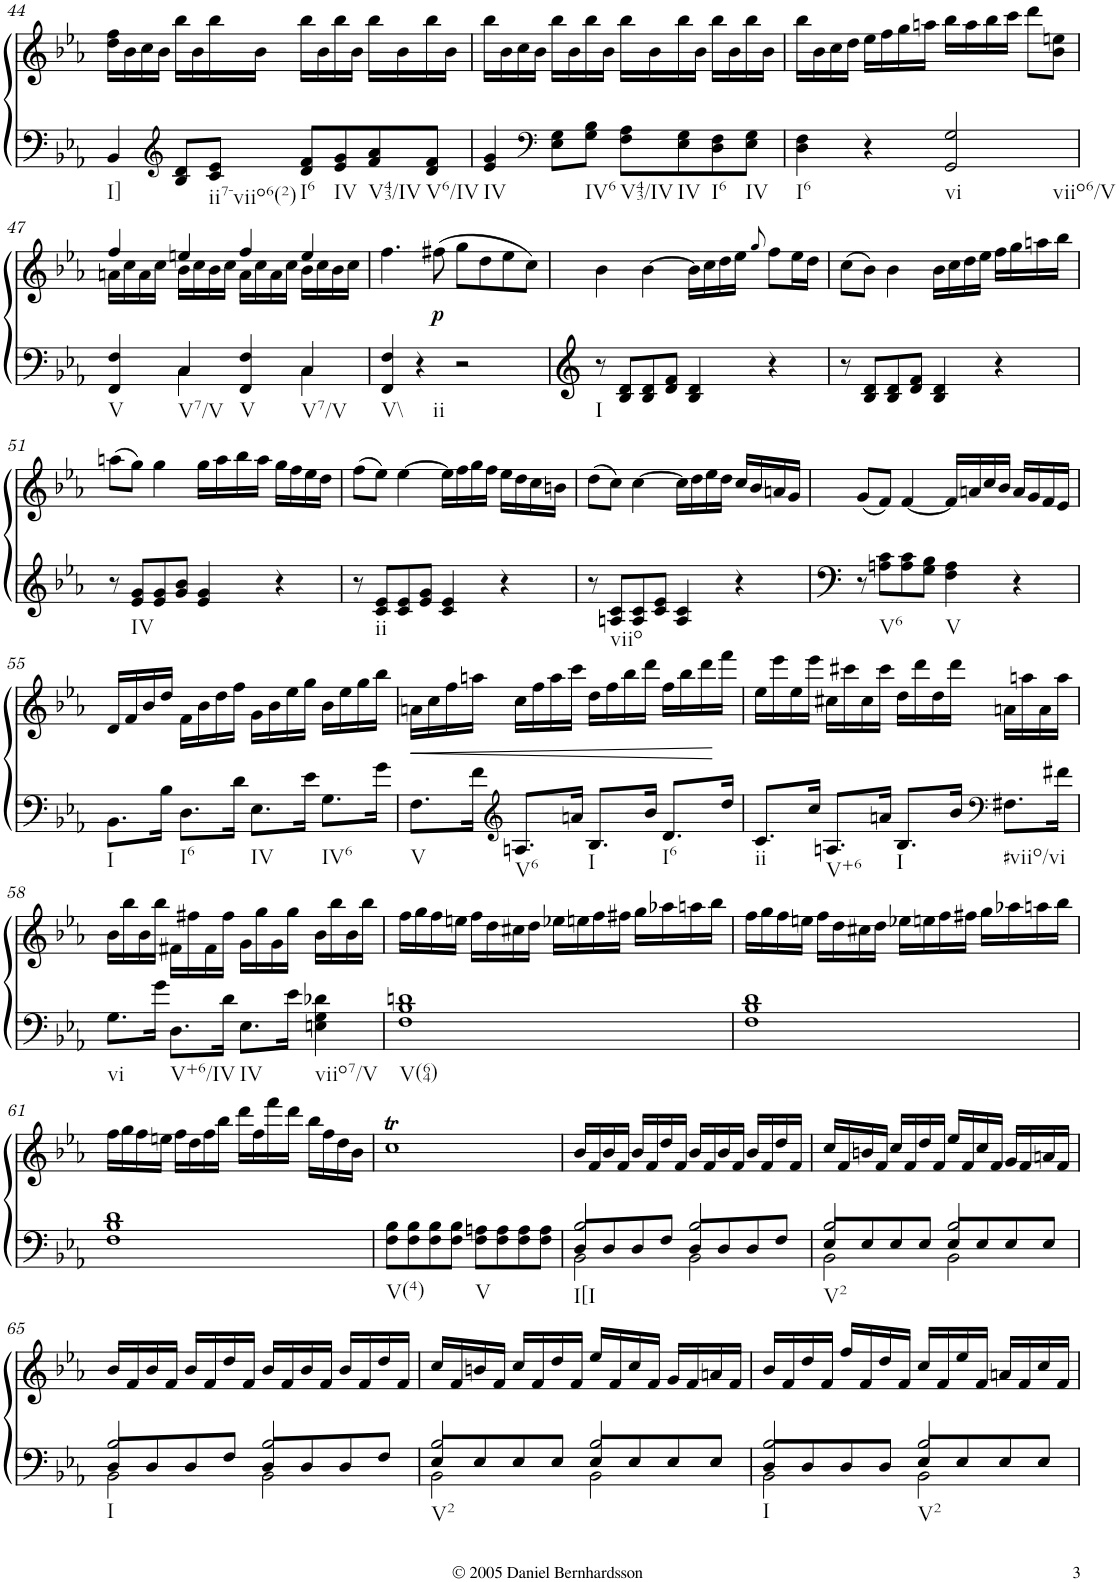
**kern	**kern	**dynam
*part1	*part1	*part1
*staff2	*staff1	*staff1/2
*I"Piano	*	*
*I'Pno.	*	*
!!LO:PB:g=z
*clefF4	*clefG2	*
*k[b-e-a-]	*k[b-e-a-]	*
*E-:	*E-:	*
*M4/4	*M4/4	*
*met(c)	*met(c)	*
=44	=44	=44
!LO:TX:b:t=I]	!	!
4BB-/	16dd\ 16ff\LL	.
.	16b-\	.
.	16cc\	.
.	16b-\JJ	.
*clefG2	*	*
8B-/ 8d/L	16bb-\LL	.
.	16b-\	.
!LO:TX:b:t=ii7-viio6(2)	!	!
8c/ 8e-/J	16bb-\	.
.	16b-\JJ	.
!LO:TX:b:t=I6	!	!
8d/ 8f/L	16bb-\LL	.
.	16b-\	.
!LO:TX:b:t=IV	!	!
8e-/ 8g/	16bb-\	.
.	16b-\JJ	.
!LO:TX:b:t=V43/IV	!	!
8f/ 8a-/	16bb-\LL	.
.	16b-\	.
!LO:TX:b:t=V6/IV	!	!
8d/ 8f/J	16bb-\	.
.	16b-\JJ	.
=45	=45	=45
!LO:TX:b:t=IV	!	!
4e-/ 4g/	16bb-\LL	.
.	16b-\	.
.	16cc\	.
.	16b-\JJ	.
*clefF4	*	*
8E-\ 8G\L	16bb-\LL	.
.	16b-\	.
!LO:TX:b:t=IV6	!	!
8G\ 8B-\J	16bb-\	.
.	16b-\JJ	.
!LO:TX:b:t=V43/IV	!	!
8F\ 8A-\L	16bb-\LL	.
.	16b-\	.
!LO:TX:b:t=IV	!	!
8E-\ 8G\	16bb-\	.
.	16b-\JJ	.
!LO:TX:b:t=I6	!	!
8D\ 8F\	16bb-\LL	.
.	16b-\	.
!LO:TX:b:t=IV	!	!
8E-\ 8G\J	16bb-\	.
.	16b-\JJ	.
=46	=46	=46
!LO:TX:b:t=I6	!	!
4D\ 4F\	16bb-\LL	.
.	16b-\	.
.	16cc\	.
.	16dd\JJ	.
4r	16ee-\LL	.
.	16ff\	.
.	16gg\	.
.	16aan\JJ	.
!LO:TX:b:t=vi	!	!
!LO:TX:b:t=viio6/V	!	!
2GG/ 2G/	16bb-\LL	.
.	16aa\	.
.	16bb-\	.
.	16ccc\JJ	.
.	8ddd\L	.
.	8b-\ 8een\J	.
!!LO:LB:g=z
=47	=47	=47
*^	*^	*
!LO:TX:b:t=V	!	!	!	!
4FF/ 4F/	4ryy	4ff/	16an\LL	.
.	.	.	16cc\	.
.	.	.	16a\	.
.	.	.	16cc\JJ	.
!LO:TX:b:t=V7/V	!	!	!	!
4C/	4C\	4een/	16b-\LL	.
.	.	.	16cc\	.
.	.	.	16b-\	.
.	.	.	16cc\JJ	.
!LO:TX:b:t=V	!	!	!	!
4FF/ 4F/	4ryy	4ff/	16a\LL	.
.	.	.	16cc\	.
.	.	.	16a\	.
.	.	.	16cc\JJ	.
!LO:TX:b:t=V7/V	!	!	!	!
4C/	4C\	4ee/	16b-\LL	.
.	.	.	16cc\	.
.	.	.	16b-\	.
.	.	.	16cc\JJ	.
*v	*v	*	*	*
=48	=48	=48	=48
!LO:TX:b:t=V\\	!	!	!
*	*v	*v	*
4FF/ 4F/	4.ff\	.
!LO:TX:b:t=ii	!	!
4r	.	.
!	!	!LO:DY:b
.	(8ff#X\	p
2r	8gg\L	.
.	8dd\	.
.	8ee-\	.
.	8cc\J)	.
=49	=49	=49
!LO:TX:b:t=I	!	!
8r	4b-\	.
8B-/ 8d/L	.	.
8B-/ 8d/	[>4b-\	.
8d/ 8f/J	.	.
4B-/ 4d/	16b-\LL]	.
.	16cc\	.
.	16dd\	.
.	16ee-\JJ	.
.	8qgg/	.
4r	8ff\L	.
.	16ee-\L	.
.	16dd\JJ	.
=50	=50	=50
8r	(8cc\L	.
8B-/ 8d/L	8b-\J)	.
8B-/ 8d/	4b-\	.
8d/ 8f/J	.	.
4B-/ 4d/	16b-\LL	.
.	16cc\	.
.	16dd\	.
.	16ee-\JJ	.
4r	16ff\LL	.
.	16gg\	.
.	16aan\	.
.	16bb-\JJ	.
!!LO:LB:g=z
=51	=51	=51
8r	(8aan\L	.
!LO:TX:b:t=IV	!	!
8e-/ 8g/L	8gg\J)	.
8e-/ 8g/	4gg\	.
8g/ 8b-/J	.	.
4e-/ 4g/	16gg\LL	.
.	16aa\	.
.	16bb-\	.
.	16aa\JJ	.
4r	16gg\LL	.
.	16ff\	.
.	16ee-\	.
.	16dd\JJ	.
=52	=52	=52
8r	(8ff\L	.
!LO:TX:b:t=ii	!	!
8c/ 8e-/L	8ee-\J)	.
8c/ 8e-/	[>4ee-\	.
8e-/ 8g/J	.	.
4c/ 4e-/	16ee-\LL]	.
.	16ff\	.
.	16gg\	.
.	16ff\JJ	.
4r	16ee-\LL	.
.	16dd\	.
.	16cc\	.
.	16bn\JJ	.
=53	=53	=53
8r	(8dd\L	.
!LO:TX:b:t=viio	!	!
8An/ 8c/L	8cc\J)	.
8A/ 8c/	[>4cc\	.
8c/ 8e-/J	.	.
4A/ 4c/	16cc\LL]	.
.	16dd\	.
.	16ee-\	.
.	16dd\JJ	.
4r	16cc/LL	.
.	16b-/	.
.	16an/	.
.	16g/JJ	.
=54	=54	=54
8r	(8g/L	.
!LO:TX:b:t=V6	!	!
8An\ 8c\L	8f/J)	.
8A\ 8c\	[<4f/	.
8G\ 8B-\J	.	.
!LO:TX:b:t=V	!	!
4F\ 4A\	16f/LL]	.
.	16an/	.
.	16cc/	.
.	16b-/JJ	.
4r	16a/LL	.
.	16g/	.
.	16f/	.
.	16e-/JJ	.
!!LO:LB:g=z
=55	=55	=55
!LO:TX:b:t=I	!	!
8.BB-\L	16d/LL	.
.	16f/	.
.	16b-/	.
16B-\Jk	16dd/JJ	.
!LO:TX:b:t=I6	!	!
8.D\L	16f\LL	.
.	16b-\	.
.	16dd\	.
16d\Jk	16ff\JJ	.
!LO:TX:b:t=IV	!	!
8.E-\L	16g\LL	.
.	16b-\	.
.	16ee-\	.
16e-\Jk	16gg\JJ	.
!LO:TX:b:t=IV6	!	!
8.G\L	16b-\LL	.
.	16ee-\	.
.	16gg\	.
16g\Jk	16bb-\JJ	.
=56	=56	=56
!LO:TX:b:t=V	!	!
!	!	!LO:HP:b
8.F\L	16an\LL	<
.	16cc\	.
.	16ff\	.
16f\Jk	16aan\JJ	.
*clefG2	*	*
!LO:TX:b:t=V6	!	!
8.An/L	16cc\LL	.
.	16ff\	.
.	16aa\	.
16an/Jk	16ccc\JJ	.
!LO:TX:b:t=I	!	!
8.B-/L	16dd\LL	.
.	16ff\	.
.	16bb-\	.
16b-/Jk	16ddd\JJ	.
!LO:TX:b:t=I6	!	!
8.d/L	16ff\LL	.
.	16bb-\	.
.	16ddd\	.
16dd/Jk	16fff\JJ	[
=57	=57	=57
!LO:TX:b:t=ii	!	!
8.c/L	16ee-\LL	.
.	16eee-\	.
.	16ee-\	.
16cc/Jk	16eee-\JJ	.
!LO:TX:b:t=V+6	!	!
8.An/L	16cc#X\LL	.
.	16ccc#X\	.
.	16cc#\	.
16an/Jk	16ccc#\JJ	.
!LO:TX:b:t=I	!	!
8.B-/L	16dd\LL	.
.	16ddd\	.
.	16dd\	.
16b-/Jk	16ddd\JJ	.
*clefF4	*	*
!LO:TX:b:t=#viio/vi	!	!
8.F#X\L	16an\LL	.
.	16aan\	.
.	16a\	.
16f#X\Jk	16aa\JJ	.
!!LO:LB:g=z
=58	=58	=58
!LO:TX:b:t=vi	!	!
8.G\L	16b-\LL	.
.	16bb-\	.
.	16b-\	.
16g\Jk	16bb-\JJ	.
!LO:TX:b:t=V+6/IV	!	!
8.D\L	16f#X\LL	.
.	16ff#X\	.
.	16f#\	.
16d\Jk	16ff#\JJ	.
!LO:TX:b:t=IV	!	!
8.E-\L	16g\LL	.
.	16gg\	.
.	16g\	.
16e-\Jk	16gg\JJ	.
!LO:TX:b:t=viio7/V	!	!
4En\ 4G\ 4d-X\	16b-\LL	.
.	16bb-\	.
.	16b-\	.
.	16bb-\JJ	.
=59	=59	=59
!LO:TX:b:t=V(64)	!	!
1F 1B- 1dn	16ff\LL	.
.	16gg\	.
.	16ff\	.
.	16een\JJ	.
.	16ff\LL	.
.	16dd\	.
.	16cc#X\	.
.	16dd\JJ	.
.	16ee-X\LL	.
.	16een\	.
.	16ff\	.
.	16ff#X\JJ	.
.	16gg\LL	.
.	16aa-X\	.
.	16aan\	.
.	16bb-\JJ	.
=60	=60	=60
1F 1B- 1d	16ff\LL	.
.	16gg\	.
.	16ff\	.
.	16een\JJ	.
.	16ff\LL	.
.	16dd\	.
.	16cc#X\	.
.	16dd\JJ	.
.	16ee-X\LL	.
.	16een\	.
.	16ff\	.
.	16ff#X\JJ	.
.	16gg\LL	.
.	16aa-X\	.
.	16aan\	.
.	16bb-\JJ	.
!!LO:LB:g=z
=61	=61	=61
1F 1B- 1d	16ff\LL	.
.	16gg\	.
.	16ff\	.
.	16een\JJ	.
.	16ff\LL	.
.	16dd\	.
.	16ff\	.
.	16bb-\JJ	.
.	16ddd\LL	.
.	16ff\	.
.	16fff\	.
.	16ddd\JJ	.
.	16bb-\LL	.
.	16ff\	.
.	16dd\	.
.	16b-\JJ	.
=62	=62	=62
!LO:TX:b:t=V(4)	!	!
8F\ 8B-\L	1ccT	.
8F\ 8B-\	.	.
8F\ 8B-\	.	.
8F\ 8B-\J	.	.
!LO:TX:b:t=V	!	!
8F\ 8An\L	.	.
8F\ 8A\	.	.
8F\ 8A\	.	.
8F\ 8A\J	.	.
=63	=63	=63
*^	*	*
*	*^	*	*
!LO:TX:b:t=I[I	!	!	!	!
2B-/	8D/L	2BB-\	16b-/LL	.
.	.	.	16f/	.
.	8D/	.	16b-/	.
.	.	.	16f/JJ	.
.	8D/	.	16b-/LL	.
.	.	.	16f/	.
.	8F/J	.	16dd/	.
.	.	.	16f/JJ	.
2B-/	8D/L	2BB-\	16b-/LL	.
.	.	.	16f/	.
.	8D/	.	16b-/	.
.	.	.	16f/JJ	.
.	8D/	.	16b-/LL	.
.	.	.	16f/	.
.	8F/J	.	16dd/	.
.	.	.	16f/JJ	.
=64	=64	=64	=64	=64
!LO:TX:b:t=V2	!	!	!	!
2B-/	8E-/L	2BB-\	16cc/LL	.
.	.	.	16f/	.
.	8E-/	.	16bn/	.
.	.	.	16f/JJ	.
.	8E-/	.	16cc/LL	.
.	.	.	16f/	.
.	8E-/J	.	16dd/	.
.	.	.	16f/JJ	.
2B-/	8E-/L	2BB-\	16ee-/LL	.
.	.	.	16f/	.
.	8E-/	.	16cc/	.
.	.	.	16f/JJ	.
.	8E-/	.	16g/LL	.
.	.	.	16f/	.
.	8E-/J	.	16an/	.
.	.	.	16f/JJ	.
!!LO:LB:g=z
=65	=65	=65	=65	=65
!LO:TX:b:t=I	!	!	!	!
2B-/	8D/L	2BB-\	16b-/LL	.
.	.	.	16f/	.
.	8D/	.	16b-/	.
.	.	.	16f/JJ	.
.	8D/	.	16b-/LL	.
.	.	.	16f/	.
.	8F/J	.	16dd/	.
.	.	.	16f/JJ	.
2B-/	8D/L	2BB-\	16b-/LL	.
.	.	.	16f/	.
.	8D/	.	16b-/	.
.	.	.	16f/JJ	.
.	8D/	.	16b-/LL	.
.	.	.	16f/	.
.	8F/J	.	16dd/	.
.	.	.	16f/JJ	.
=66	=66	=66	=66	=66
!LO:TX:b:t=V2	!	!	!	!
2B-/	8E-/L	2BB-\	16cc/LL	.
.	.	.	16f/	.
.	8E-/	.	16bn/	.
.	.	.	16f/JJ	.
.	8E-/	.	16cc/LL	.
.	.	.	16f/	.
.	8E-/J	.	16dd/	.
.	.	.	16f/JJ	.
2B-/	8E-/L	2BB-\	16ee-/LL	.
.	.	.	16f/	.
.	8E-/	.	16cc/	.
.	.	.	16f/JJ	.
.	8E-/	.	16g/LL	.
.	.	.	16f/	.
.	8E-/J	.	16an/	.
.	.	.	16f/JJ	.
=67	=67	=67	=67	=67
!LO:TX:b:t=I	!	!	!	!
2B-/	8D/L	2BB-\	16b-/LL	.
.	.	.	16f/	.
.	8D/	.	16dd/	.
.	.	.	16f/JJ	.
.	8D/	.	16ff/LL	.
.	.	.	16f/	.
.	8D/J	.	16dd/	.
.	.	.	16f/JJ	.
!LO:TX:b:t=V2	!	!	!	!
2B-/	8E-/L	2BB-\	16cc/LL	.
.	.	.	16f/	.
.	8E-/	.	16ee-/	.
.	.	.	16f/JJ	.
.	8E-/	.	16an/LL	.
.	.	.	16f/	.
.	8E-/J	.	16cc/	.
.	.	.	16f/JJ	.
*v	*v	*v	*	*
=	=	=
*-	*-	*-
